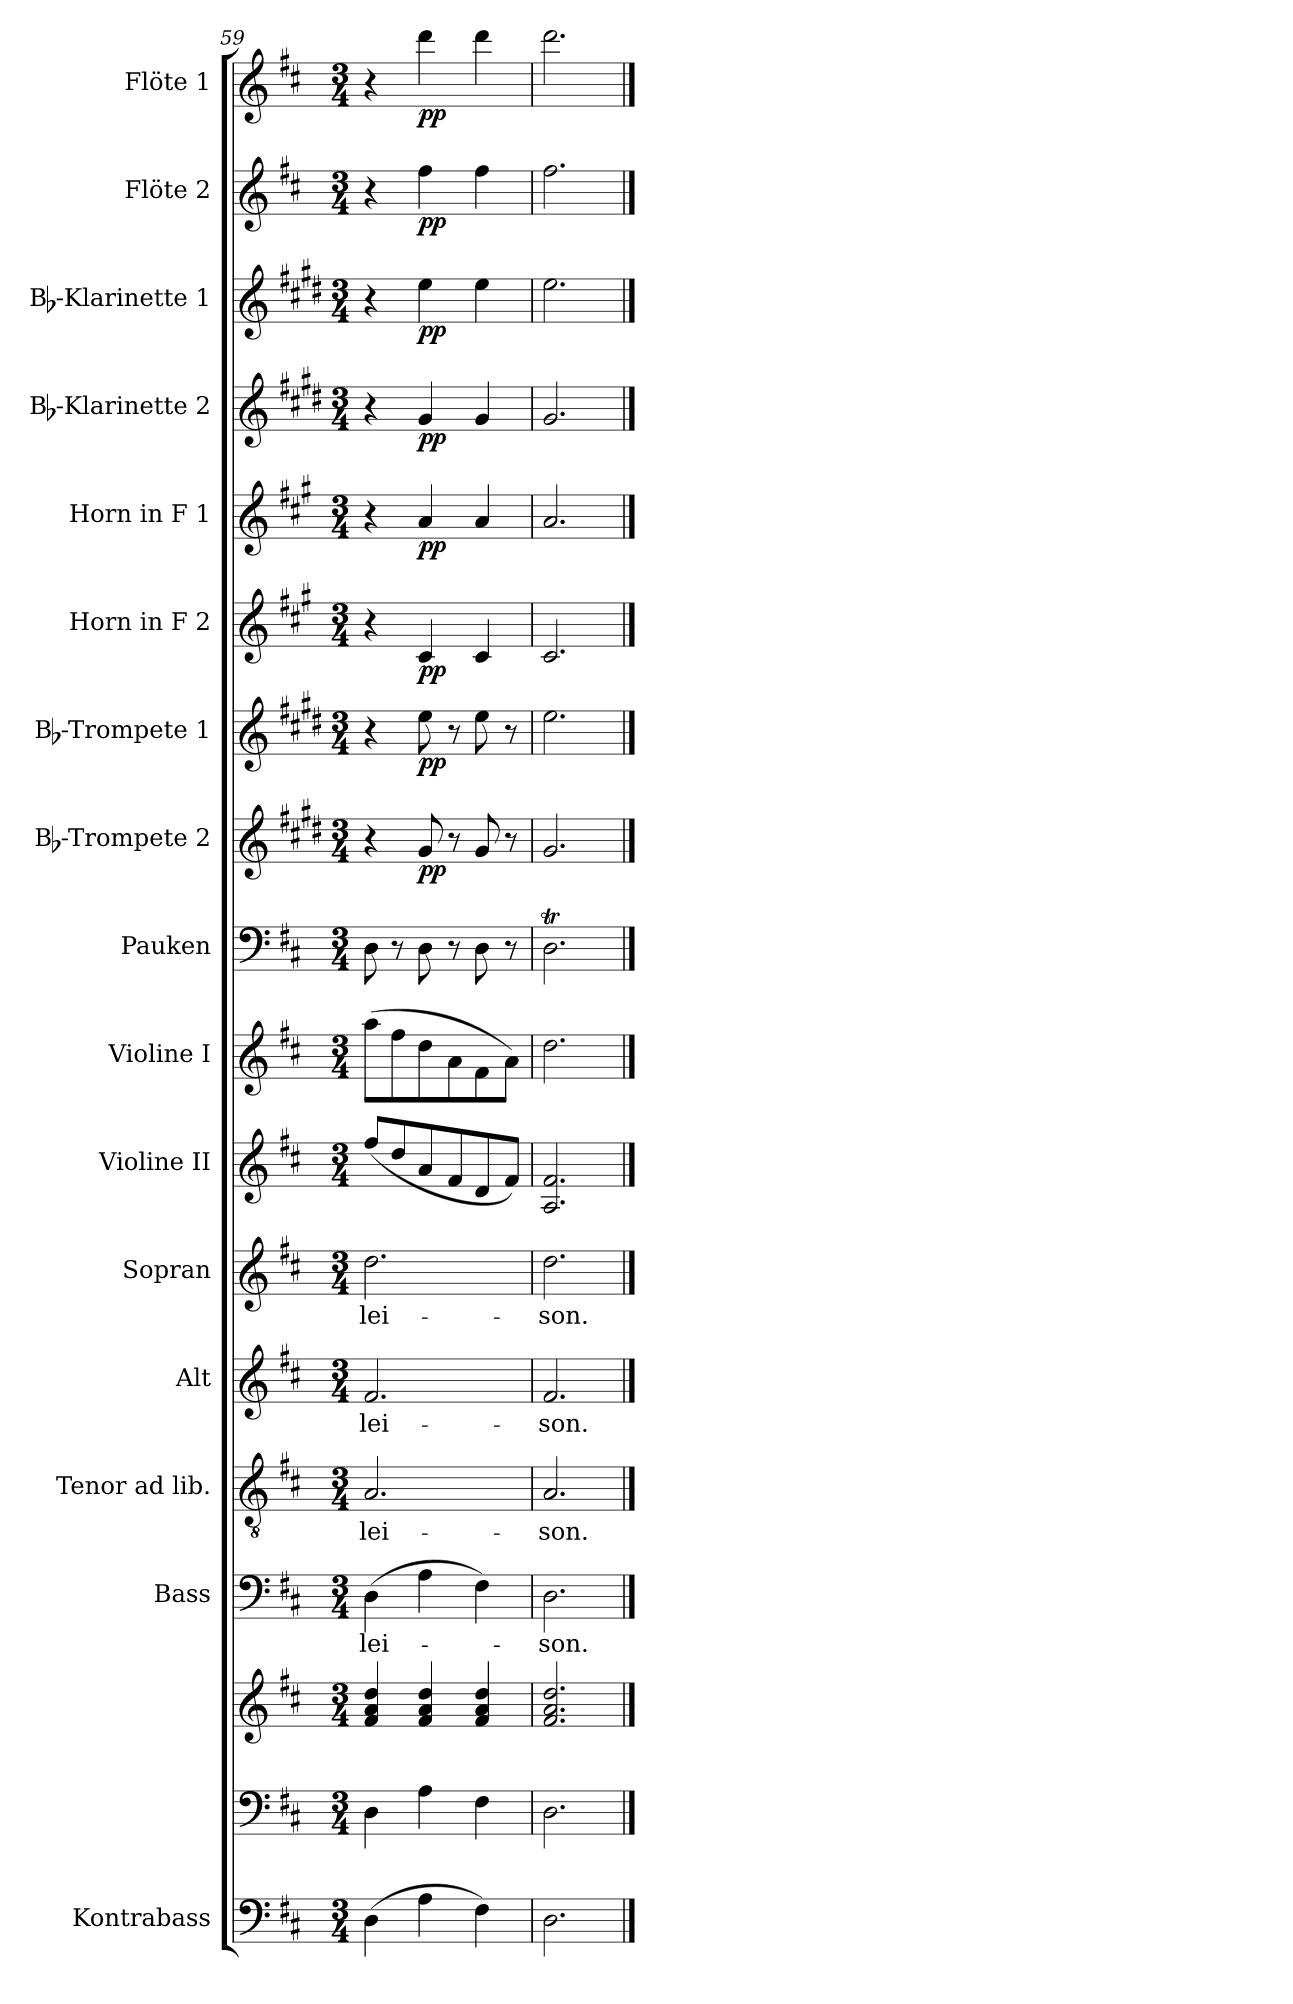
**kern	**kern	**kern	**kern	**text	**kern	**text	**kern	**text	**kern	**text	**kern	**kern	**kern	**kern	**dynam	**kern	**dynam	**kern	**dynam	**kern	**dynam	**kern	**dynam	**kern	**dynam	**kern	**dynam	**kern	**dynam
*part17	*part16	*part16	*part15	*part15	*part14	*part14	*part13	*part13	*part12	*part12	*part11	*part10	*part9	*part8	*part8	*part7	*part7	*part6	*part6	*part5	*part5	*part4	*part4	*part3	*part3	*part2	*part2	*part1	*part1
*staff18	*staff17	*staff16	*staff15	*staff15	*staff14	*staff14	*staff13	*staff13	*staff12	*staff12	*staff11	*staff10	*staff9	*staff8	*staff8	*staff7	*staff7	*staff6	*staff6	*staff5	*staff5	*staff4	*staff4	*staff3	*staff3	*staff2	*staff2	*staff1	*staff1
*I"Kontrabass	*	*	*I"Bass	*	*I"Tenor ad lib.	*	*I"Alt	*	*I"Sopran	*	*I"Violine II	*I"Violine I	*I"Pauken	*I"Bb-Trompete 2	*	*I"Bb-Trompete 1	*	*I"Horn in F 2	*	*I"Horn in F 1	*	*I"Bb-Klarinette 2	*	*I"Bb-Klarinette 1	*	*I"Flöte 2	*	*I"Flöte 1	*
*I'Kb.	*	*	*I'B.	*	*I'T.	*	*I'A.	*	*I'S.	*	*I'Vl. II	*I'Vl. I	*I'Pk.	*I'Bb Trp. 2	*	*I'Bb Trp. 1	*	*	*	*	*	*I'Bb Kl. 2	*	*I'Bb Kl. 1	*	*I'Fl. 2	*	*I'Fl. 1	*
*clefF4	*clefF4	*clefG2	*clefF4	*	*clefGv2	*	*clefG2	*	*clefG2	*	*clefG2	*clefG2	*clefF4	*clefG2	*	*clefG2	*	*clefG2	*	*clefG2	*	*clefG2	*	*clefG2	*	*clefG2	*	*clefG2	*
*ITrd7c12	*	*	*	*	*	*	*	*	*	*	*	*	*	*ITrd1c2	*	*ITrd1c2	*	*ITrd4c7	*	*ITrd4c7	*	*ITrd1c2	*	*ITrd1c2	*	*	*	*	*
*k[f#c#]	*k[f#c#]	*k[f#c#]	*k[f#c#]	*	*k[f#c#]	*	*k[f#c#]	*	*k[f#c#]	*	*k[f#c#]	*k[f#c#]	*k[f#c#]	*k[f#c#]	*	*k[f#c#]	*	*k[f#c#]	*	*k[f#c#]	*	*k[f#c#]	*	*k[f#c#]	*	*k[f#c#]	*	*k[f#c#]	*
*D:	*D:	*D:	*D:	*	*D:	*	*D:	*	*D:	*	*D:	*D:	*D:	*D:	*	*D:	*	*D:	*	*D:	*	*D:	*	*D:	*	*D:	*	*D:	*
*M3/4	*M3/4	*M3/4	*M3/4	*	*M3/4	*	*M3/4	*	*M3/4	*	*M3/4	*M3/4	*M3/4	*M3/4	*	*M3/4	*	*M3/4	*	*M3/4	*	*M3/4	*	*M3/4	*	*M3/4	*	*M3/4	*
=59	=59	=59	=59	=59	=59	=59	=59	=59	=59	=59	=59	=59	=59	=59	=59	=59	=59	=59	=59	=59	=59	=59	=59	=59	=59	=59	=59	=59	=59
!	!	!	!	!LO:LY:b	!	!LO:LY:b	!	!LO:LY:b	!	!LO:LY:b	!	!	!	!	!	!	!	!	!	!	!	!	!	!	!	!	!	!	!
(>4DD\	4D\	4f#/ 4a/ 4dd/	(>4D\	-lei-	2.A/	-lei-	2.f#/	-lei-	2.dd\	-lei-	(<8ff#/L	(>8aa\L	8D\	4r	.	4r	.	4r	.	4r	.	4r	.	4r	.	4r	.	4r	.
.	.	.	.	.	.	.	.	.	.	.	8dd/	8ff#\	8r	.	.	.	.	.	.	.	.	.	.	.	.	.	.	.	.
!	!	!	!	!	!	!	!	!	!	!	!	!	!	!	!LO:DY:b	!	!LO:DY:b	!	!LO:DY:b	!	!LO:DY:b	!	!LO:DY:b	!	!LO:DY:b	!	!LO:DY:b	!	!LO:DY:b
4AA\	4A\	4f#/ 4a/ 4dd/	4A\	.	.	.	.	.	.	.	8a/	8dd\	8D\	8f#/	pp	8dd\	pp	4F#/	pp	4d/	pp	4f#/	pp	4dd\	pp	4ff#\	pp	4ddd\	pp
.	.	.	.	.	.	.	.	.	.	.	8f#/	8a\	8r	8r	.	8r	.	.	.	.	.	.	.	.	.	.	.	.	.
4FF#\)	4F#\	4f#/ 4a/ 4dd/	4F#\)	.	.	.	.	.	.	.	8d/	8f#\	8D\	8f#/	.	8dd\	.	4F#/	.	4d/	.	4f#/	.	4dd\	.	4ff#\	.	4ddd\	.
.	.	.	.	.	.	.	.	.	.	.	8f#/J)	8a\J)	8r	8r	.	8r	.	.	.	.	.	.	.	.	.	.	.	.	.
=60	=60	=60	=60	=60	=60	=60	=60	=60	=60	=60	=60	=60	=60	=60	=60	=60	=60	=60	=60	=60	=60	=60	=60	=60	=60	=60	=60	=60	=60
!	!	!	!	!LO:LY:b	!	!LO:LY:b	!	!LO:LY:b	!	!LO:LY:b	!	!	!	!	!	!	!	!	!	!	!	!	!	!	!	!	!	!	!
2.DD\	2.D\	2.f#/ 2.a/ 2.dd/	2.D\	-son.	2.A/	-son.	2.f#/	-son.	2.dd\	-son.	2.A/ 2.f#/	2.dd\	2.DT\	2.f#/	.	2.dd\	.	2.F#/	.	2.d/	.	2.f#/	.	2.dd\	.	2.ff#\	.	2.ddd\	.
==	==	==	==	==	==	==	==	==	==	==	==	==	==	==	==	==	==	==	==	==	==	==	==	==	==	==	==	==	==
*-	*-	*-	*-	*-	*-	*-	*-	*-	*-	*-	*-	*-	*-	*-	*-	*-	*-	*-	*-	*-	*-	*-	*-	*-	*-	*-	*-	*-	*-
